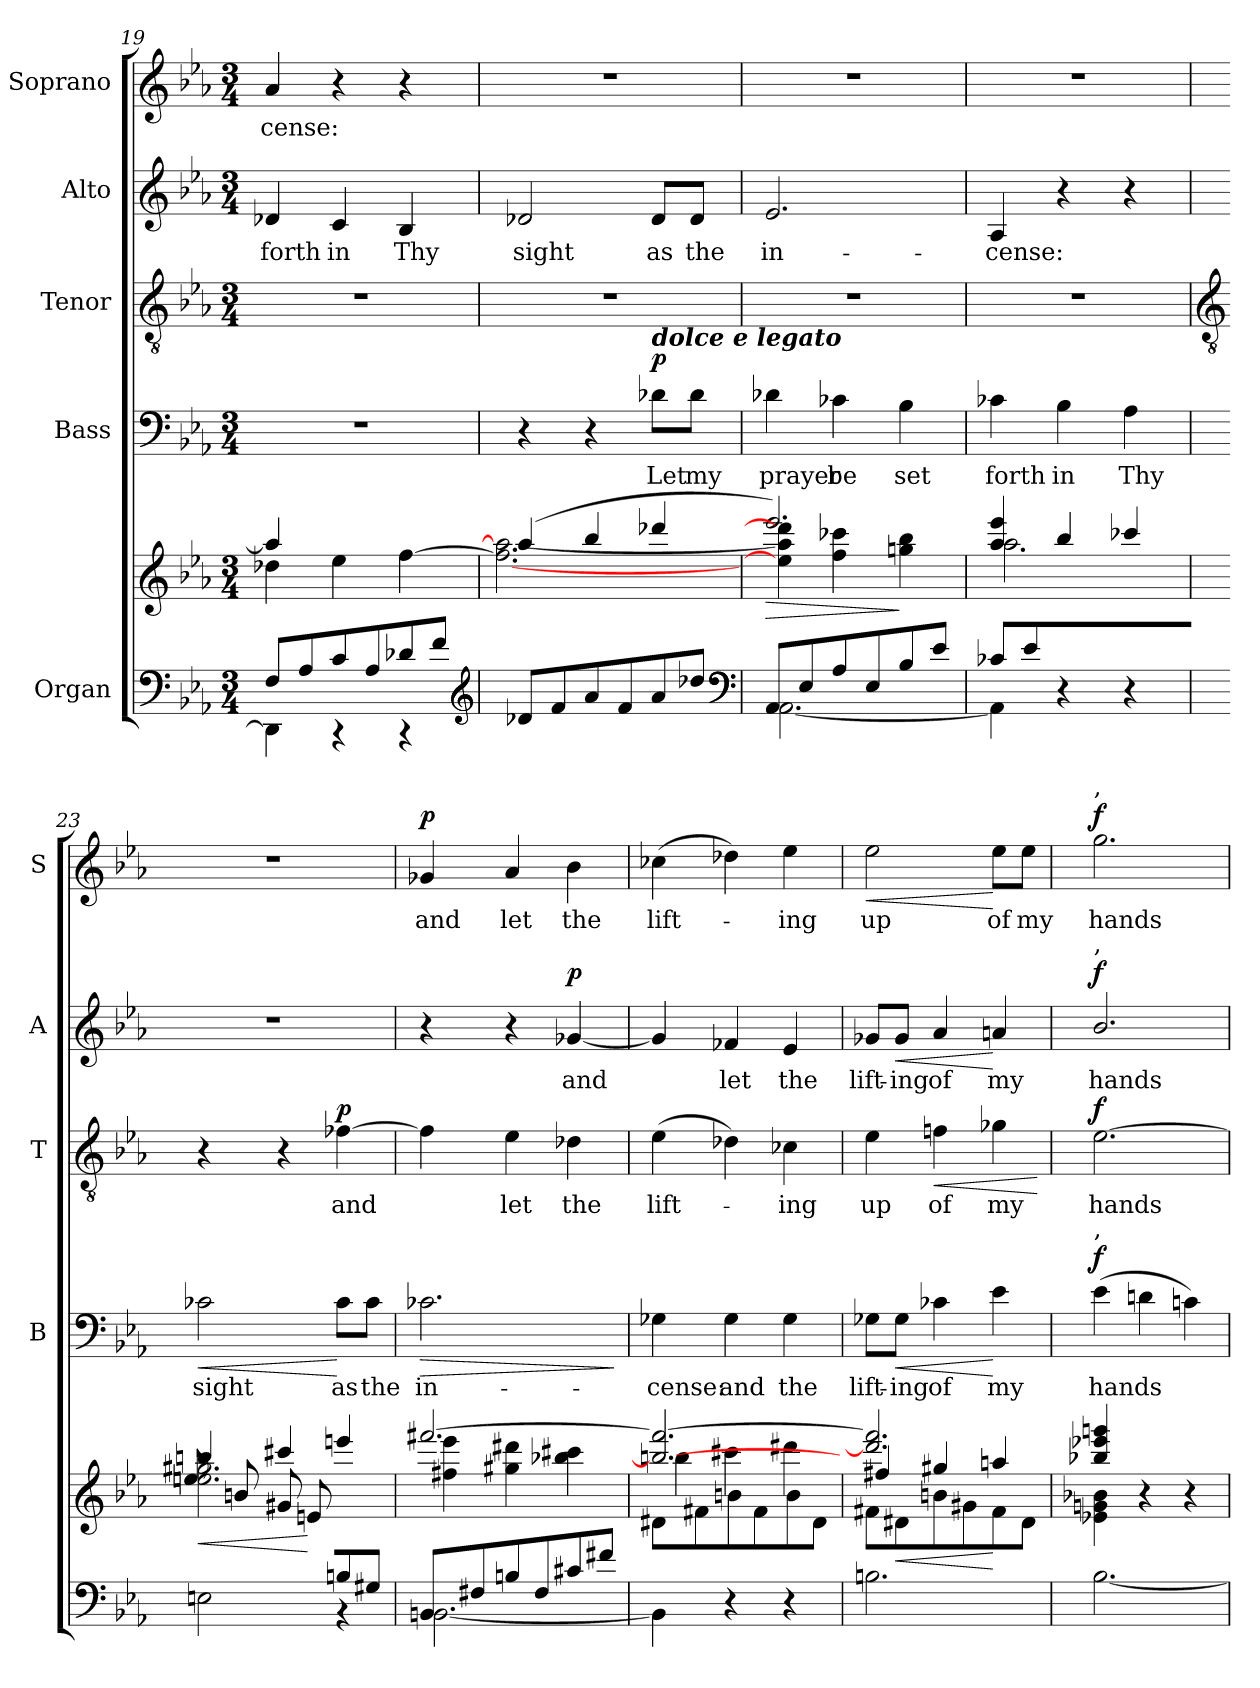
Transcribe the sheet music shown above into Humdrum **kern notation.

**kern	**kern	**dynam	**kern	**text	**dynam	**kern	**text	**dynam	**kern	**text	**dynam	**kern	**text	**dynam
*part5	*part5	*part5	*part4	*part4	*part4	*part3	*part3	*part3	*part2	*part2	*part2	*part1	*part1	*part1
*staff6	*staff5	*staff5/6	*staff4	*staff4	*staff4	*staff3	*staff3	*staff3	*staff2	*staff2	*staff2	*staff1	*staff1	*staff1
*I"Organ	*	*	*I"Bass	*	*	*I"Tenor	*	*	*I"Alto	*	*	*I"Soprano	*	*
*	*	*	*I'B	*	*	*I'T	*	*	*I'A	*	*	*I'S	*	*
*clefF4	*clefG2	*	*clefF4	*	*	*clefGv2	*	*	*clefG2	*	*	*clefG2	*	*
*k[b-e-a-]	*k[b-e-a-]	*	*k[b-e-a-]	*	*	*k[b-e-a-]	*	*	*k[b-e-a-]	*	*	*k[b-e-a-]	*	*
*E-:	*E-:	*	*E-:	*	*	*E-:	*	*	*E-:	*	*	*E-:	*	*
*M3/4	*M3/4	*	*M3/4	*	*	*M3/4	*	*	*M3/4	*	*	*M3/4	*	*
=19	=19	=19	=19	=19	=19	=19	=19	=19	=19	=19	=19	=19	=19	=19
*^	*^	*	*	*	*	*	*	*	*	*	*	*	*	*
!	!	!	!	!	!LO:N:vis=1	!	!	!LO:N:vis=1	!	!	!	!LO:LY:b	!	!	!LO:LY:b	!
8F/L	4DD-\]	4aa-/]	4dd-X\	.	2.r	.	.	2.r	.	.	4d-X	forth	.	4a-	-cense:	.
8A-/	.	.	.	.	.	.	.	.	.	.	.	.	.	.	.	.
!	!	!	!	!	!	!	!	!	!	!	!	!LO:LY:b	!	!	!	!
8c/	4r	4ryy	4ee-\	.	.	.	.	.	.	.	4c	in	.	4r	.	.
8A-/	.	.	.	.	.	.	.	.	.	.	.	.	.	.	.	.
!	!	!	!	!	!	!	!	!	!	!	!	!LO:LY:b	!	!	!	!
8d-X/	4r	4ryy	[4ff\	.	.	.	.	.	.	.	4B-	Thy	.	4r	.	.
8f/J	.	.	.	.	.	.	.	.	.	.	.	.	.	.	.	.
*clefG2	*	*	*	*	*	*	*	*	*	*	*	*	*	*	*	*
=20	=20	=20	=20	=20	=20	=20	=20	=20	=20	=20	=20	=20	=20	=20	=20	=20
!	!	!	!	!	!	!	!	!LO:N:vis=1	!	!	!	!LO:LY:b	!	!LO:N:vis=1	!	!
8d-X/L	2ryy	(>4aa-/	2.ff\_ 2.aa-\_	.	4r	.	.	2.r	.	.	2d-X	sight	.	2.r	.	.
8f/	.	.	.	.	.	.	.	.	.	.	.	.	.	.	.	.
8a-/	.	4bb-/	.	.	4r	.	.	.	.	.	.	.	.	.	.	.
8f/	.	.	.	.	.	.	.	.	.	.	.	.	.	.	.	.
!	!	!	!	!	!LO:TX:a:Bi:t=dolce e legato	!	!	!	!	!	!	!	!	!	!	!
!	!	!	!	!	!	!LO:LY:b	!LO:DY:b	!	!	!	!	!LO:LY:b	!	!	!	!
8a-/	8ryy	4ddd-X/	.	.	8d-X\L	Let	p	.	.	.	8d-/L	as	.	.	.	.
!	!	!	!	!	!	!LO:LY:b	!	!	!	!	!	!LO:LY:b	!	!	!	!
8dd-X/J	8ryy	.	.	.	8d-\J	my	.	.	.	.	8d-/J	the	.	.	.	.
*clefF4	*	*	*	*	*	*	*	*	*	*	*	*	*	*	*	*
=21	=21	=21	=21	=21	=21	=21	=21	=21	=21	=21	=21	=21	=21	=21	=21	=21
!	!	!	!	!LO:HP:b	!	!LO:LY:b	!	!LO:N:vis=1	!	!	!	!LO:LY:b	!	!LO:N:vis=1	!	!
8AA-/L	[2.AA-\	2.eee-/)	4ee-\] 4aa-\] 4ddd-\]	>	4d-X	prayer	.	2.r	.	.	2.e-	in-	.	2.r	.	.
8E-/	.	.	.	.	.	.	.	.	.	.	.	.	.	.	.	.
!	!	!	!	!	!	!LO:LY:b	!	!	!	!	!	!	!	!	!	!
8A-/	.	.	4ff\ 4ccc-X\	.	4c-X	be	.	.	.	.	.	.	.	.	.	.
8E-/	.	.	.	.	.	.	.	.	.	.	.	.	.	.	.	.
!	!	!	!	!	!	!LO:LY:b	!	!	!	!	!	!	!	!	!	!
8B-/	.	.	4ggn\ 4bb-\	]	4B-	set	.	.	.	.	.	.	.	.	.	.
8e-/J	.	.	.	.	.	.	.	.	.	.	.	.	.	.	.	.
=22	=22	=22	=22	=22	=22	=22	=22	=22	=22	=22	=22	=22	=22	=22	=22	=22
*	*	*	*^	*	*	*	*	*	*	*	*	*	*	*	*	*
!	!	!	!	!	!	!	!LO:LY:b	!	!LO:N:vis=1	!	!	!	!LO:LY:b	!	!LO:N:vis=1	!	!
8c-XL	4AA-\]	4aa-/ 4eee-/	2.aa-\	4ryy	.	4c-X	forth	.	2.r	.	.	4A-	-cense:	.	2.r	.	.
8e-	.	.	.	.	.	.	.	.	.	.	.	.	.	.	.	.	.
!	!	!	!	!	!	!	!LO:LY:b	!	!	!	!	!	!	!	!	!	!
2ryy	4r	4bb-/	.	8a-	.	4B-	in	.	.	.	.	4r	.	.	.	.	.
.	.	.	.	8e-	.	.	.	.	.	.	.	.	.	.	.	.	.
!	!	!	!	!	!	!	!LO:LY:b	!	!	!	!	!	!	!	!	!	!
.	4r	4ccc-X/	.	8a-	.	4A-	Thy	.	.	.	.	4r	.	.	.	.	.
.	.	.	.	8cc-XJ	.	.	.	.	.	.	.	.	.	.	.	.	.
!!LO:LB:g=z
=23	=23	=23	=23	=23	=23	=23	=23	=23	=23	=23	=23	=23	=23	=23	=23	=23	=23
*	*	*	*	*	*	*	*	*	*clefGv2	*	*	*	*	*	*	*	*
!	!	!	!	!	!LO:HP:b	!	!LO:LY:b	!LO:HP:b	!	!	!	!LO:N:vis=1	!	!	!LO:N:vis=1	!	!
2ryy	2En\	4bbn/	2.ee\ 2.gg#X\	8eenL	<	2c-X	sight	<	4r	.	.	2.r	.	.	2.r	.	.
.	.	.	.	8bn	.	.	.	.	.	.	.	.	.	.	.	.	.
.	.	4ccc#X/	.	8g#X	.	.	.	.	4r	.	.	.	.	.	.	.	.
.	.	.	.	8en	[	.	.	.	.	.	.	.	.	.	.	.	.
!	!	!	!	!	!	!	!LO:LY:b	!	!	!LO:LY:b	!LO:DY:b	!	!	!	!	!	!
8Bn	4r	4eeen/	.	4ryy	.	8c-\L	as	[	[4f-X	and	p	.	.	.	.	.	.
!	!	!	!	!	!	!	!LO:LY:b	!	!	!	!	!	!	!	!	!	!
8G#XJ	.	.	.	.	.	8c-\J	the	.	.	.	.	.	.	.	.	.	.
*	*	*	*v	*v	*	*	*	*	*	*	*	*	*	*	*	*	*
=24	=24	=24	=24	=24	=24	=24	=24	=24	=24	=24	=24	=24	=24	=24	=24	=24
!	!	!	!	!	!	!LO:LY:b	!LO:HP:b	!	!	!	!	!	!	!	!LO:LY:b	!LO:DY:b
8BBn/L	[2.BB\	[2.fff#X/	4ff#X\ 4eee-\	.	2.c-X	in-	>	4f-]	.	.	4r	.	.	4g-X	and	p
8F#X/	.	.	.	.	.	.	.	.	.	.	.	.	.	.	.	.
!	!	!	!	!	!	!	!	!	!LO:LY:b	!	!	!	!	!	!LO:LY:b	!
8Bn/	.	.	4gg#X\ 4ddd#X\	.	.	.	.	4e-	let	.	4r	.	.	4a-	let	.
8F#/	.	.	.	.	.	.	.	.	.	.	.	.	.	.	.	.
!	!	!	!	!	!	!	!	!	!LO:LY:b	!	!	!LO:LY:b	!LO:DY:b	!	!LO:LY:b	!
8c#X/	.	.	4bb-X\ 4ccc#X\	.	.	.	.	4d-X	the	.	[4g-X	and	p	4b-	the	.
8f#X/J	.	.	.	.	.	.	.	.	.	.	.	.	.	.	.	.
*v	*v	*	*	*	*	*	*	*	*	*	*	*	*	*	*	*
*	*v	*v	*	*	*	*	*	*	*	*	*	*	*	*	*
.	.	.	.	.	]	.	.	.	.	.	.	.	.	.
=25	=25	=25	=25	=25	=25	=25	=25	=25	=25	=25	=25	=25	=25	=25
*	*^	*	*	*	*	*	*	*	*	*	*	*	*	*
*	*	*^	*	*	*	*	*	*	*	*	*	*	*	*	*
!	!	!	!	!	!	!LO:LY:b	!	!	!LO:LY:b	!	!	!	!	!	!LO:LY:b	!
4BB\]	2.bb/_ 2.fff#/_	4bbn\	8d#X\L	.	4G-X	-cense:	.	(>4e-	lift-	.	4g-]	.	.	(>4cc-X	lift-	.
.	.	.	8f#X\	.	.	.	.	.	.	.	.	.	.	.	.	.
!	!	!	!	!	!	!LO:LY:b	!	!	!	!	!	!LO:LY:b	!	!	!	!
4r	.	4ccc#X	8bn\	.	4G-	and	.	4d-X)	.	.	4f-X	let	.	4dd-X)	.	.
.	.	.	8f#\	.	.	.	.	.	.	.	.	.	.	.	.	.
!	!	!	!	!	!	!LO:LY:b	!	!	!LO:LY:b	!	!	!LO:LY:b	!	!	!LO:LY:b	!
4r	.	4ddd#X\	8b\	.	4G-	the	.	4c-X	ing	.	4e-	the	.	4ee-	ing	.
.	.	.	8d#\J	.	.	.	.	.	.	.	.	.	.	.	.	.
=26	=26	=26	=26	=26	=26	=26	=26	=26	=26	=26	=26	=26	=26	=26	=26	=26
!	!	!	!	!	!	!LO:LY:b	!	!	!LO:LY:b	!	!	!LO:LY:b	!	!	!LO:LY:b	!LO:HP:b
2.Bn\	2.ddd/] 2.fff#/]	4ff#X/	8f#X\L	.	8G-X\L	lift-	.	4e-	up	.	8g-X/L	lift-	.	2ee-	up	<
!	!	!	!	!LO:HP:b	!	!LO:LY:b	!LO:HP:b	!	!	!	!	!LO:LY:b	!LO:HP:b	!	!	!
.	.	.	8d#X\	<	8G-\J	-ing	<	.	.	.	8g-/J	-ing	<	.	.	.
!	!	!	!	!	!	!LO:LY:b	!	!	!LO:LY:b	!LO:HP:b	!	!LO:LY:b	!	!	!	!
.	.	4gg#X/	8bn\	.	4c-X\	of	.	4fn	of	<	4a-	of	.	.	.	.
.	.	.	8g#X\	.	.	.	.	.	.	.	.	.	.	.	.	.
!	!	!	!	!	!	!LO:LY:b	!	!	!LO:LY:b	!	!	!LO:LY:b	!	!	!LO:LY:b	!
.	.	4aan/	8f#\	[	4e-	my	[	4g-X	my	.	4an	my	[	8ee-\L	of	[
!	!	!	!	!	!	!	!	!	!	!	!	!	!	!	!LO:LY:b	!
.	.	.	8d#\J	.	.	.	.	.	.	.	.	.	.	8ee-\J	my	.
*	*v	*v	*v	*	*	*	*	*	*	*	*	*	*	*	*	*
.	.	.	.	.	.	.	.	[	.	.	.	.	.	.
=27	=27	=27	=27	=27	=27	=27	=27	=27	=27	=27	=27	=27	=27	=27
!	!	!	!	!	!	!	!	!	!	!	!	!LO:TX:a:t=,	!	!
!	!	!	!	!	!	!	!	!	!LO:TX:a:t=,	!	!	!	!	!
!	!	!	!LO:TX:a:t=,	!	!	!	!	!	!	!	!	!	!	!
!LO:N:vis=1	!	!	!	!LO:LY:b	!LO:DY:b	!	!LO:LY:b	!LO:DY:b	!	!LO:LY:b	!LO:DY:b	!	!LO:LY:b	!LO:DY:b
*^	*^	*	*	*	*	*	*	*	*	*	*	*	*	*
2.ryy	[2.B-\	4bb-X/ 4eee-X/ 4gggn/	4e-X\ 4gn\ 4b-X\	.	(>4e-	hands	f	[2.e-	hands	f	2.b-/	hands	f	2.gg	hands	f
.	.	4r	4ryy	.	4dn	.	.	.	.	.	.	.	.	.	.	.
.	.	4r	4ryy	.	4cn)	.	.	.	.	.	.	.	.	.	.	.
*v	*v	*	*	*	*	*	*	*	*	*	*	*	*	*	*	*
*	*v	*v	*	*	*	*	*	*	*	*	*	*	*	*	*
=	=	=	=	=	=	=	=	=	=	=	=	=	=	=
*-	*-	*-	*-	*-	*-	*-	*-	*-	*-	*-	*-	*-	*-	*-
